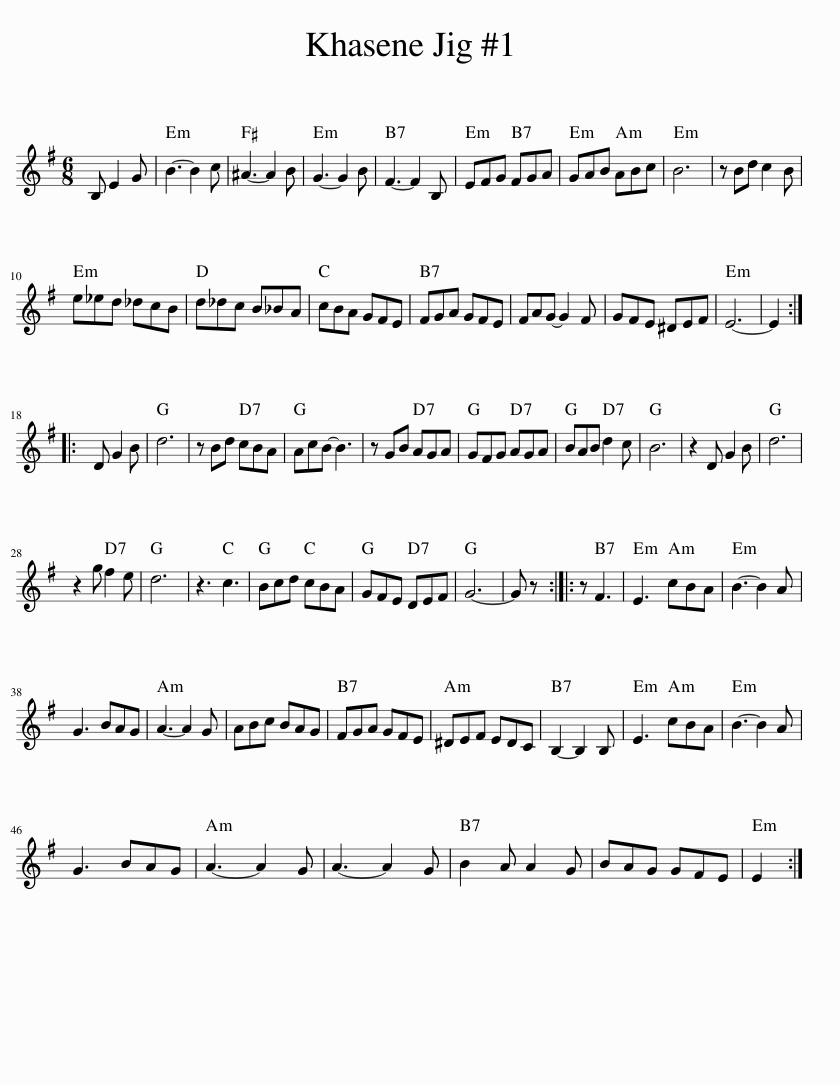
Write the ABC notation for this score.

X:1
L:1/8
M:6/8
I:linebreak $
K:Emin
V:1 treble
V:1
 B, E2 G | B3- B2 c | ^A3- A2 B | G3- G2 B | F3- F2 B, | %5
 EFG FGA | GAB ABc | B6 | z Bd c2 B |$ e_ed _dcB | %10
 d_dc B_BA | cBA GFE | FGA GFE | FAG- G2 F | GFE ^DEF | %15
 E6- | E2 ::$ D G2 B | d6 | z Bd cBA | %20
 AcB- B3 | z GB AGA | GFG AGA | BAB d2 c | B6 | %25
 z2 D G2 B | d6 |$ z2 g f2 e | d6 | z3 c3 | %30
 Bcd cBA | GFE DEF | G6- | G z :: z F3 | %35
 E3 cBA | B3- B2 A |$ G3 BAG | A3- A2 G | ABc BAG | %40
 FGA GFE | ^DEF EDC | B,2- B,2 B, | E3 cBA | B3- B2 A |$ %45
 G3 BAG | A3- A2 G | A3- A2 G | B2 A A2 G | BAG GFE | %50
 E2 :| %51
